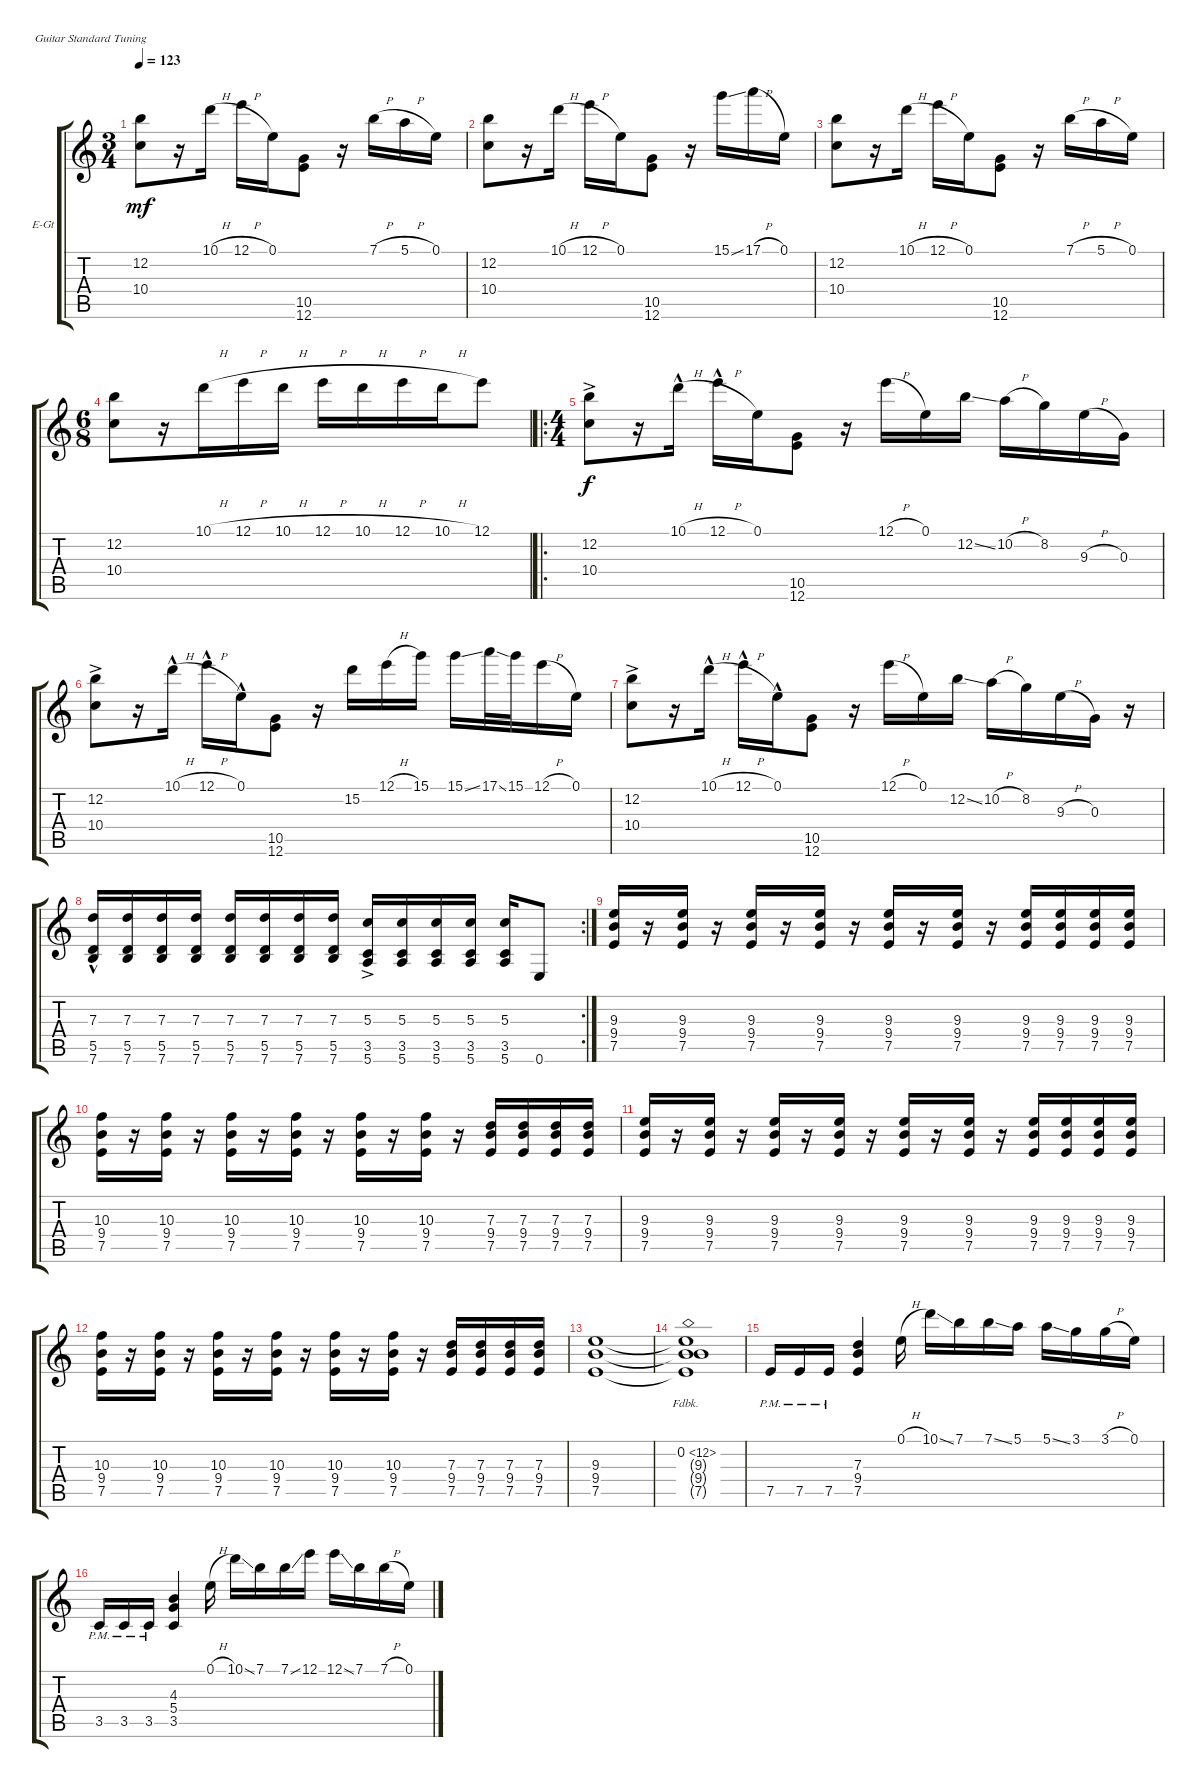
\bracketExtendMode groupsimilarinstruments
\firstSystemTrackNameOrientation horizontal
\otherSystemsTrackNameOrientation horizontal
\track ("Thomas Erak" "E-Gt") {instrument distortionguitar}
\staff {score tabs}
\tuning (E4 B3 G3 D3 A2 E2)
\ts (3 4)
\tempo 123
\clef g2
\ks c
(12.2 10.4).8{dy mf instrument distortionguitar} r.16 10.1{h}.16 12.1{h}.16 0.1.16 (12.6 10.5).8 r.16 7.1{h}.16 5.1{h}.16 0.1.16 |
(12.2 10.4).8 r.16 10.1{h}.16 12.1{h}.16 0.1.16 (12.6 10.5).8 r.16 15.1{ss}.16 17.1{h}.16 0.1.16 |
(12.2 10.4).8 r.16 10.1{h}.16 12.1{h}.16 0.1.16 (12.6 10.5).8 r.16 7.1{h}.16 5.1{h}.16 0.1.16 |
\ts (6 8)
(12.2 10.4).8 r.16 10.1{h}.16 12.1{h}.16 10.1{h}.16 12.1{h}.16 10.1{h}.16 12.1{h}.16 10.1{h}.16 12.1.8 |
\ro
\ts (4 4)
(12.2 10.4{ac}).8{dy f} r.16 10.1{h hac}.16 12.1{h hac}.16 0.1.16 (12.6 10.5).8 r.16 12.1{h}.16 0.1.16 12.2{ss}.16 10.2{h}.16 8.2.16 9.3{h}.16 0.3.16 |
(12.2 10.4{ac}).8 r.16 10.1{h hac}.16 12.1{h hac}.16 0.1{hac}.16 (12.6 10.5).8 r.16 15.2.16 12.1{h}.16 15.1.16 15.1{ss}.16 17.1{ss}.32 15.1.32 12.1{h}.16 0.1.16 |
(12.2 10.4{ac}).8 r.16 10.1{h hac}.16 12.1{h hac}.16 0.1{hac}.16 (12.6 10.5).8 r.16 12.1{h}.16 0.1.16 12.2{ss}.16 10.2{h}.16 8.2.16 9.3{h}.16 0.3.16 r.16 |
\rc 2
(7.6 5.5{hac} 7.3).16 (7.6 5.5 7.3).16 (7.6 5.5 7.3).16 (7.6 5.5 7.3).16 (7.6 5.5 7.3).16 (7.6 5.5 7.3).16 (7.6 5.5 7.3).16 (7.6 5.5 7.3).16 (5.6 3.5{ac} 5.3).16 (5.6 3.5 5.3).16 (5.6 3.5 5.3).16 (5.6 3.5 5.3).16 (5.6 3.5 5.3).16 0.6.8 |
(7.5 9.4 9.3).16 r.16 (7.5 9.4 9.3).16 r.16 (7.5 9.4 9.3).16 r.16 (7.5 9.4 9.3).16 r.16 (7.5 9.4 9.3).16 r.16 (7.5 9.4 9.3).16 r.16 (7.5 9.4 9.3).16 (7.5 9.4 9.3).16 (7.5 9.4 9.3).16 (7.5 9.4 9.3).16 |
(7.5 9.4 10.3).16 r.16 (7.5 9.4 10.3).16 r.16 (7.5 9.4 10.3).16 r.16 (7.5 9.4 10.3).16 r.16 (7.5 9.4 10.3).16 r.16 (7.5 9.4 10.3).16 r.16 (7.5 9.4 7.3).16 (7.5 9.4 7.3).16 (7.5 9.4 7.3).16 (7.5 9.4 7.3).16 |
(7.5 9.4 9.3).16 r.16 (7.5 9.4 9.3).16 r.16 (7.5 9.4 9.3).16 r.16 (7.5 9.4 9.3).16 r.16 (7.5 9.4 9.3).16 r.16 (7.5 9.4 9.3).16 r.16 (7.5 9.4 9.3).16 (7.5 9.4 9.3).16 (7.5 9.4 9.3).16 (7.5 9.4 9.3).16 |
(7.5 9.4 10.3).16 r.16 (7.5 9.4 10.3).16 r.16 (7.5 9.4 10.3).16 r.16 (7.5 9.4 10.3).16 r.16 (7.5 9.4 10.3).16 r.16 (7.5 9.4 10.3).16 r.16 (7.5 9.4 7.3).16 (7.5 9.4 7.3).16 (7.5 9.4 7.3).16 (7.5 9.4 7.3).16 |
(7.5 9.4 9.3).1 |
(7.5{t} 9.4{t} 9.3{t} 0.2{fh 12}).1 |
7.5{pm}.16 7.5{pm}.16 7.5{pm}.16 (7.5 9.4 7.3).4 0.1{h}.16 10.1{ss}.16 7.1.16 7.1{ss}.16 5.1.16 5.1{ss}.16 3.1.16 3.1{h}.16 0.1.16 |
3.5{pm}.16 3.5{pm}.16 3.5{pm}.16 (3.5 5.4 4.3).4 0.1{h}.16 10.1{ss}.16 7.1.16 7.1{ss}.16 12.1.16 12.1{ss}.16 7.1.16 7.1{h}.16 0.1.16
